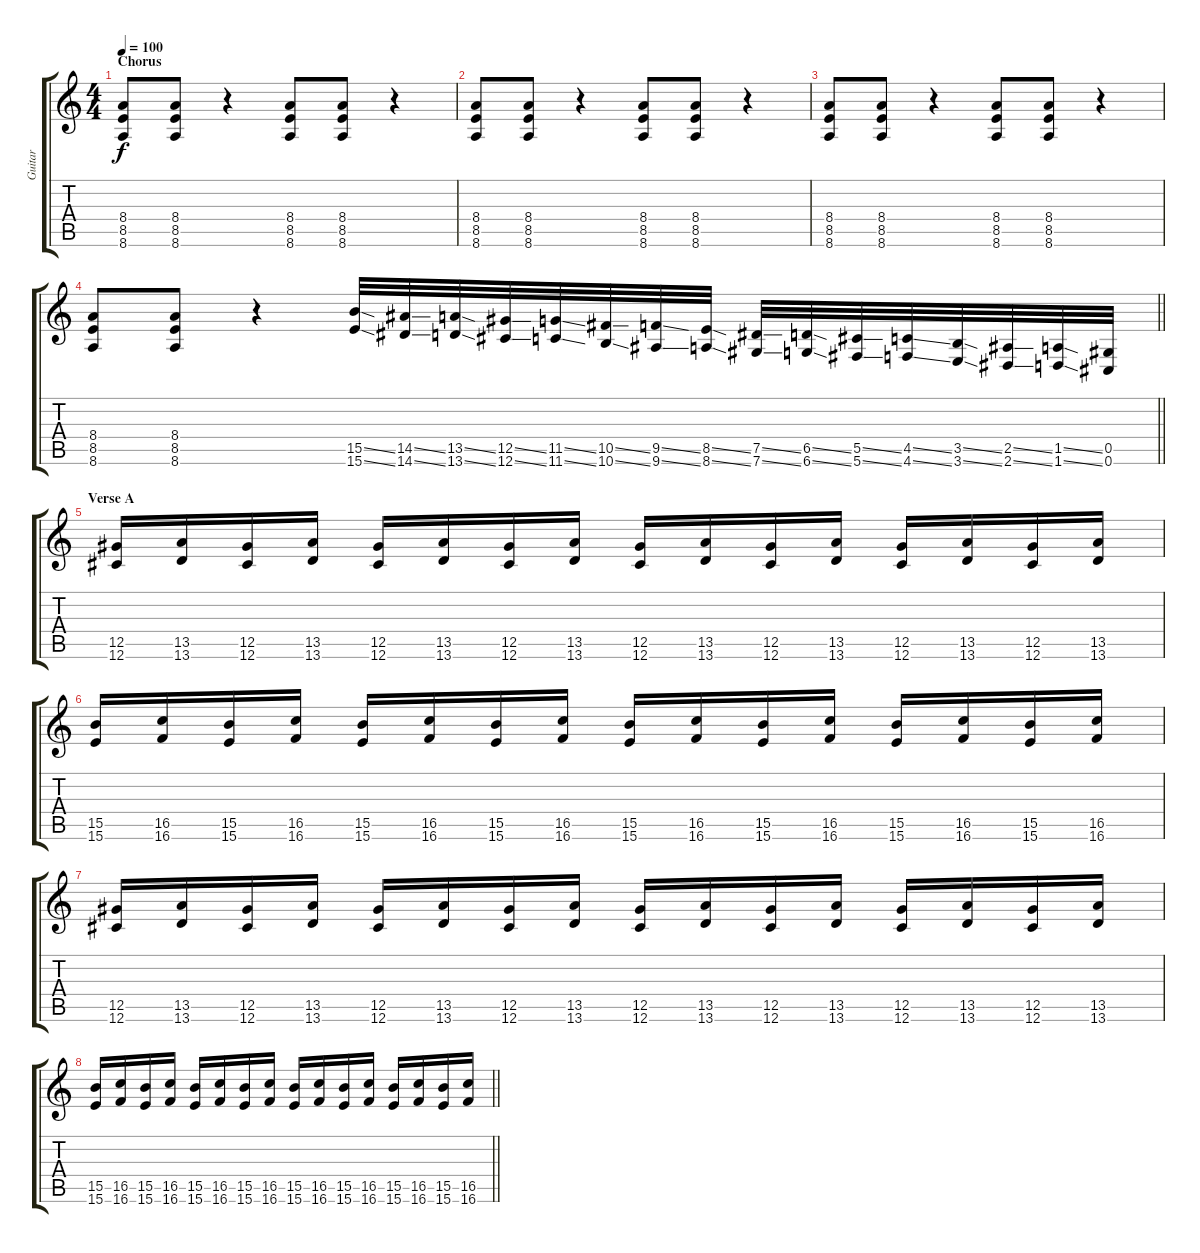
\track ("Guitar" "Guitar") {instrument distortionguitar}
\staff {score tabs}
\tuning (Eb4 Bb3 Gb3 Db3 Ab2 Db2) {hide}
\ts (4 4)
\section ("" "Chorus")
\tempo 100
\clef g2
\ks c
(8.4 8.5 8.6).8{dy f} (8.4 8.5 8.6).8 r.4 (8.4 8.5 8.6).8 (8.4 8.5 8.6).8 r.4 |
(8.4 8.5 8.6).8 (8.4 8.5 8.6).8 r.4 (8.4 8.5 8.6).8 (8.4 8.5 8.6).8 r.4 |
(8.4 8.5 8.6).8 (8.4 8.5 8.6).8 r.4 (8.4 8.5 8.6).8 (8.4 8.5 8.6).8 r.4 |
\barLineRight lightlight
(8.4 8.5 8.6).8 (8.4 8.5 8.6).8 r.4 (15.5{ss} 15.6{ss}).32 (14.5{ss} 14.6{ss}).32 (13.5{ss} 13.6{ss}).32 (12.5{ss} 12.6{ss}).32 (11.5{ss} 11.6{ss}).32 (10.5{ss} 10.6{ss}).32 (9.5{ss} 9.6{ss}).32 (8.5{ss} 8.6{ss}).32 (7.5{ss} 7.6{ss}).32 (6.5{ss} 6.6{ss}).32 (5.5{ss} 5.6{ss}).32 (4.5{ss} 4.6{ss}).32 (3.5{ss} 3.6{ss}).32 (2.5{ss} 2.6{ss}).32 (1.5{ss} 1.6{ss}).32 (0.5 0.6).32 |
\section ("" "Verse A")
(12.5 12.6).16 (13.5 13.6).16 (12.5 12.6).16 (13.5 13.6).16 (12.5 12.6).16 (13.5 13.6).16 (12.5 12.6).16 (13.5 13.6).16 (12.5 12.6).16 (13.5 13.6).16 (12.5 12.6).16 (13.5 13.6).16 (12.5 12.6).16 (13.5 13.6).16 (12.5 12.6).16 (13.5 13.6).16 |
(15.5 15.6).16 (16.5 16.6).16 (15.5 15.6).16 (16.5 16.6).16 (15.5 15.6).16 (16.5 16.6).16 (15.5 15.6).16 (16.5 16.6).16 (15.5 15.6).16 (16.5 16.6).16 (15.5 15.6).16 (16.5 16.6).16 (15.5 15.6).16 (16.5 16.6).16 (15.5 15.6).16 (16.5 16.6).16 |
(12.5 12.6).16 (13.5 13.6).16 (12.5 12.6).16 (13.5 13.6).16 (12.5 12.6).16 (13.5 13.6).16 (12.5 12.6).16 (13.5 13.6).16 (12.5 12.6).16 (13.5 13.6).16 (12.5 12.6).16 (13.5 13.6).16 (12.5 12.6).16 (13.5 13.6).16 (12.5 12.6).16 (13.5 13.6).16 |
\barLineRight lightlight
(15.5 15.6).16 (16.5 16.6).16 (15.5 15.6).16 (16.5 16.6).16 (15.5 15.6).16 (16.5 16.6).16 (15.5 15.6).16 (16.5 16.6).16 (15.5 15.6).16 (16.5 16.6).16 (15.5 15.6).16 (16.5 16.6).16 (15.5 15.6).16 (16.5 16.6).16 (15.5 15.6).16 (16.5 16.6).16
